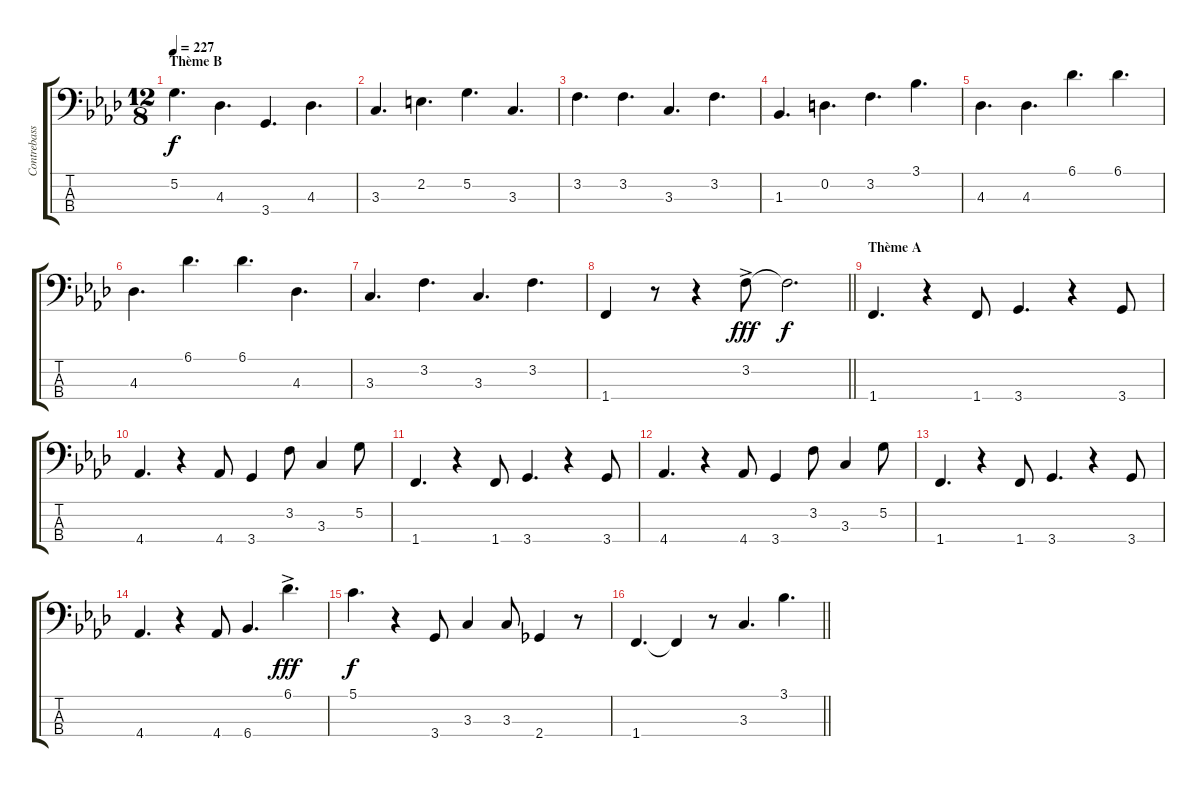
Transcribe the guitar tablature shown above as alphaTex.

\track ("Contrebasse" "Contrebass") {instrument acousticbass}
\staff {score tabs}
\tuning (G2 D2 A1 E1) {hide}
\ts (12 8)
\section ("" "Thème B")
\tempo 227
\clef f4
\ks fminor
5.2.4{d dy f volume 13 balance 12 instrument acousticbass} 4.3.4{d} 3.4.4{d} 4.3.4{d} |
3.3.4{d} 2.2.4{d} 5.2.4{d} 3.3.4{d} |
3.2.4{d} 3.2.4{d} 3.3.4{d} 3.2.4{d} |
1.3.4{d} 0.2.4{d} 3.2.4{d} 3.1.4{d} |
4.3.4{d} 4.3.4{d} 6.1.4{d} 6.1.4{d} |
4.3.4{d} 6.1.4{d} 6.1.4{d} 4.3.4{d} |
3.3.4{d} 3.2.4{d} 3.3.4{d} 3.2.4{d} |
\barLineRight lightlight
1.4.4 r.8 r.4 3.2{ac}.8{dy fff} 3.2{t}.2{d dy f} |
\section ("" "Thème A")
1.4.4{d volume 12 balance 12} r.4 1.4.8 3.4.4{d} r.4 3.4.8 |
4.4.4{d} r.4 4.4.8 3.4.4 3.2.8 3.3.4 5.2.8 |
1.4.4{d} r.4 1.4.8 3.4.4{d} r.4 3.4.8 |
4.4.4{d} r.4 4.4.8 3.4.4 3.2.8 3.3.4 5.2.8 |
1.4.4{d} r.4 1.4.8 3.4.4{d} r.4 3.4.8 |
4.4.4{d} r.4 4.4.8 6.4.4{d} 6.1{ac}.4{d dy fff} |
5.1.4{d dy f} r.4 3.4.8 3.3.4 3.3.8 2.4.4 r.8 |
\barLineRight lightlight
1.4.4{d} 1.4{t}.4 r.8 3.3.4{d} 3.1.4{d}
